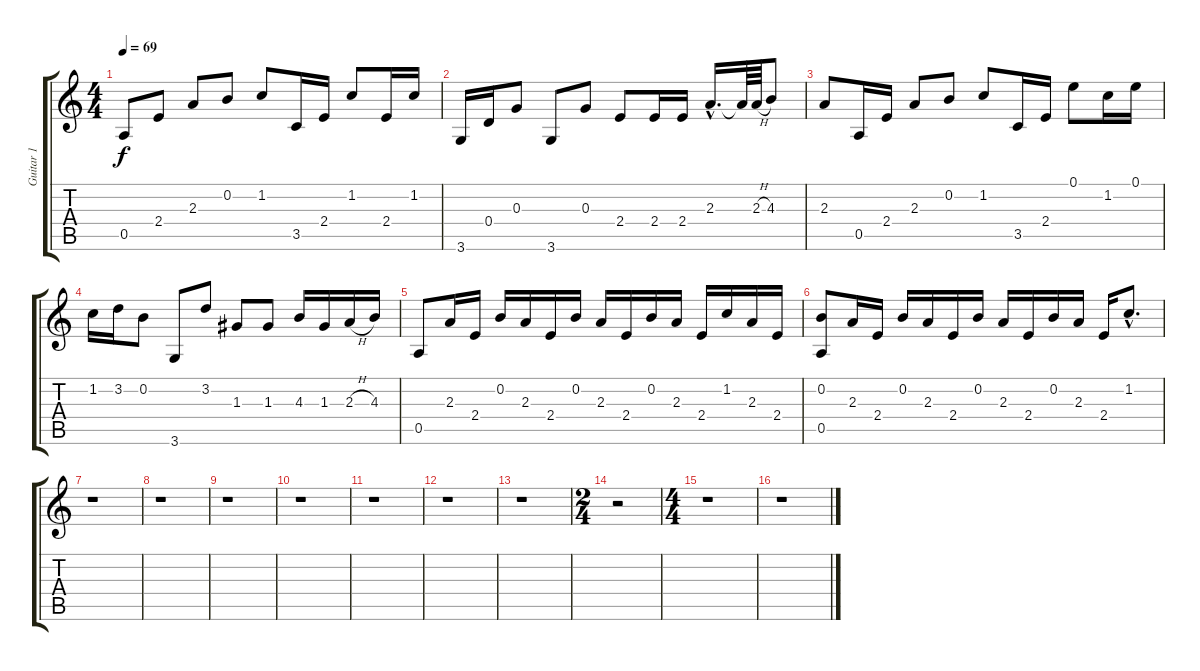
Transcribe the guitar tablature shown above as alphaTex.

\track ("Guitar 1" "Guitar 1") {instrument acousticguitarsteel}
\staff {score tabs}
\tuning (E4 B3 G3 D3 A2 E2) {hide}
\ts (4 4)
\tempo 69
\clef g2
\ks c
0.5.8{dy f} 2.4.8 2.3.8 0.2.8 1.2.8 3.5.16 2.4.16 1.2.8 2.4.16 1.2.16 |
3.6.16 0.4.16 0.3.8 3.6.8 0.3.8 2.4.8 2.4.16 2.4.16 2.3{hac}.16{d} 2.3{t}.64 2.3{h}.64 4.3.8 |
2.3.8 0.5.16 2.4.16 2.3.8 0.2.8 1.2.8 3.5.16 2.4.16 0.1.8 1.2.16 0.1.16 |
1.2.16 3.2.16 0.2.8 3.6.8 3.2.8 1.3.8 1.3.8 4.3.16 1.3.16 2.3{h}.16 4.3.16 |
0.5.8 2.3.16 2.4.16 0.2.16 2.3.16 2.4.16 0.2.16 2.3.16 2.4.16 0.2.16 2.3.16 2.4.16 1.2.16 2.3.16 2.4.16 |
(0.2 0.5).8 2.3.16 2.4.16 0.2.16 2.3.16 2.4.16 0.2.16 2.3.16 2.4.16 0.2.16 2.3.16 2.4.16 1.2{hac}.8{d} |
r.1 |
r.1 |
r.1 |
r.1 |
r.1 |
r.1 |
r.1 |
\ts (2 4)
r.2 |
\ts (4 4)
r.1 |
r.1
